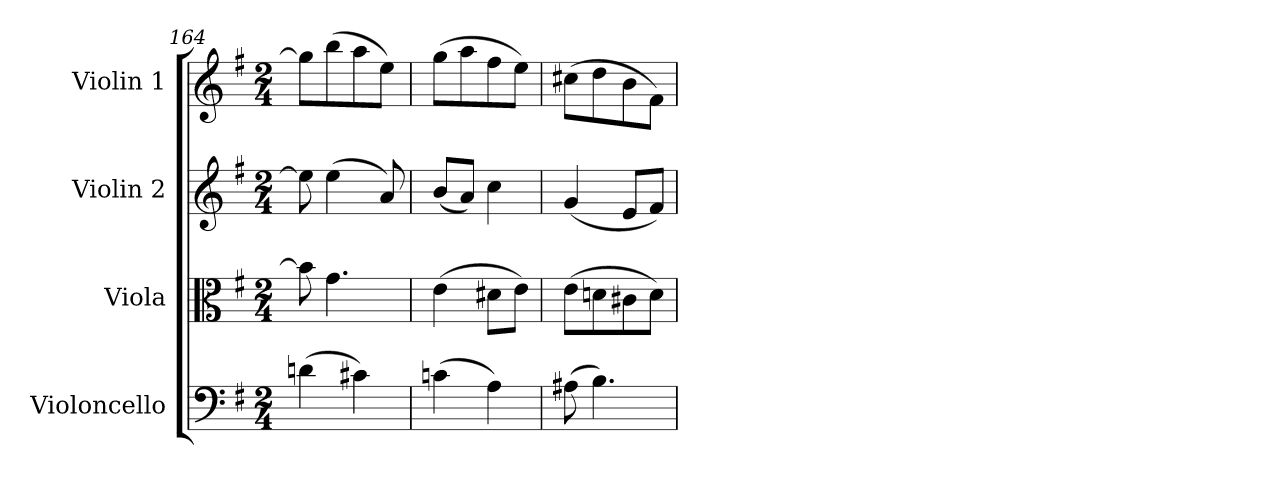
**kern	**kern	**kern	**kern
*part4	*part3	*part2	*part1
*staff4	*staff3	*staff2	*staff1
*I"Violoncello	*I"Viola	*I"Violin 2	*I"Violin 1
*I'Vc	*I'Vla	*I'Vln	*I'Vln
!!LO:PB:g=z
*clefF4	*clefC3	*clefG2	*clefG2
*k[f#]	*k[f#]	*k[f#]	*k[f#]
*M2/4	*M2/4	*M2/4	*M2/4
=164	=164	=164	=164
(4dn\	8b\]	8ee\]	8gg\L]
.	4.g\	(4ee\	(8bb\
4c#X\)	.	.	8aa\
.	.	8a/)	8ee\J)
=165	=165	=165	=165
(4cn\	(4e\	(8b/L	(8gg\L
.	.	8a/J)	8aa\
4A\)	8d#X\L	4cc\	8ff#\
.	8e\J)	.	8ee\J)
=166	=166	=166	=166
(8A#X\	(8e\L	(4g/	(8cc#X\L
4.B\)	8dn\	.	8dd\
.	8c#X\	8e/L	8b\
.	8d\J)	8f#/J)	8f#\J)
=	=	=	=
*-	*-	*-	*-
